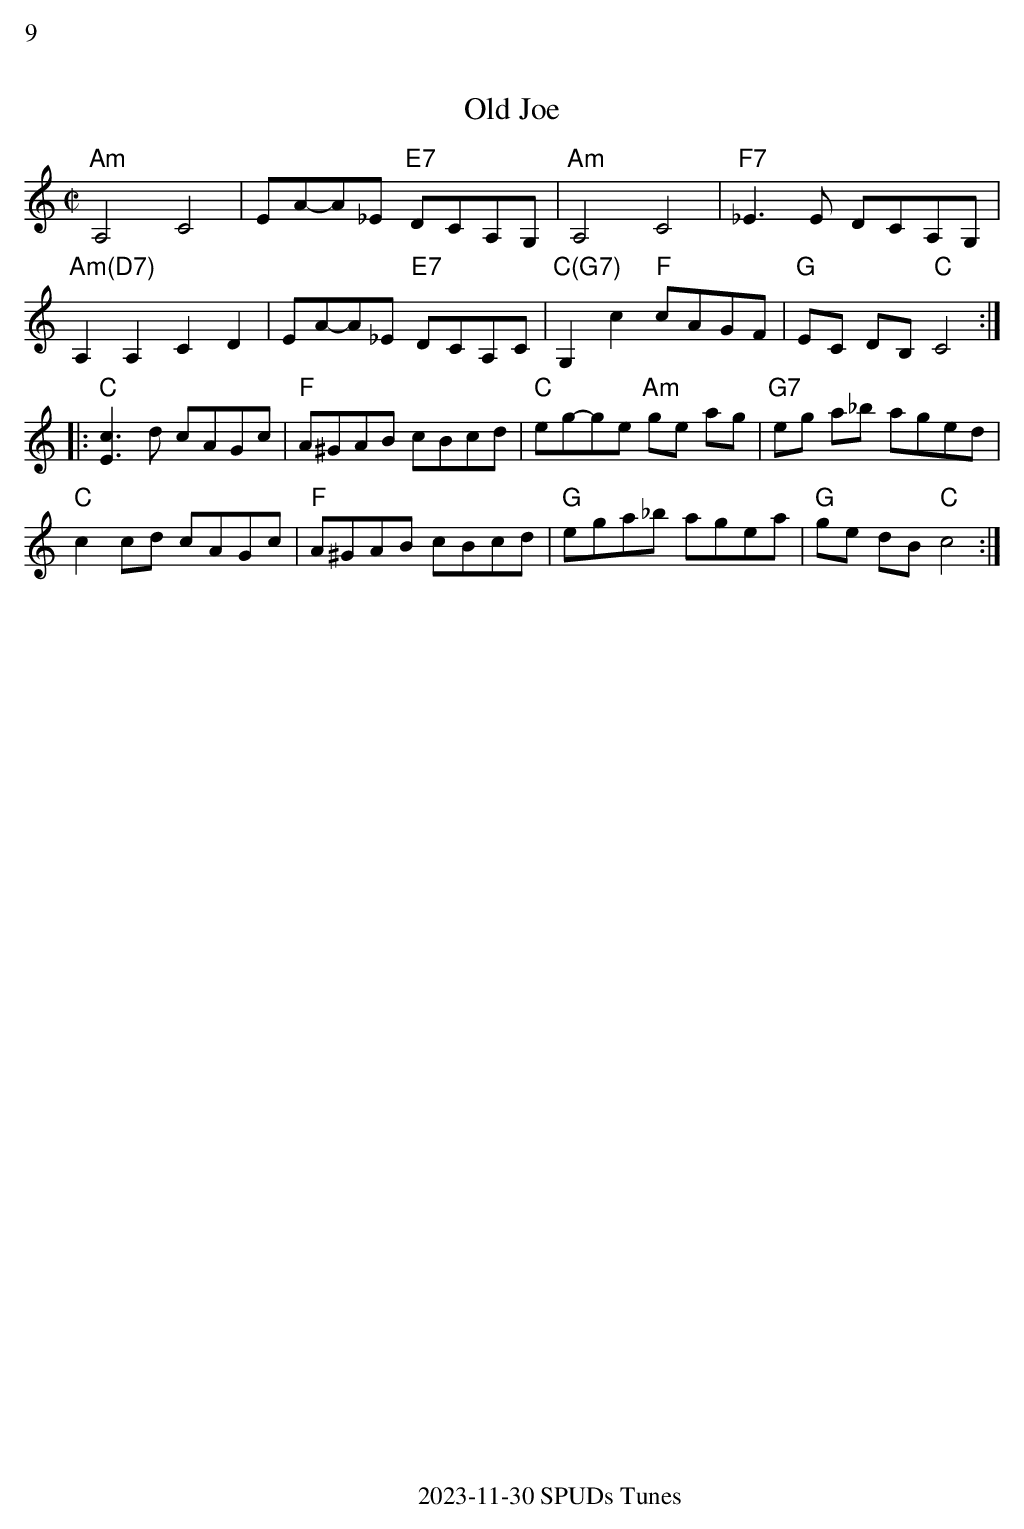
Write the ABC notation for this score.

X:1
%%text 9
T:Old Joe
M:C|
L:1/8
K:C
"Am" A,4 C4 | EA-A_E "E7"DCA,G, | "Am"A,4 C4 | "F7"_E3E DCA,G,|
"Am(D7)" A,2 A,2 C2 D2 | EA-A_E "E7" DCA,C | "C(G7)" G,2 c2 "F"cAGF | "G"EC DB, "C"C4 :|
|:"C" [c3E3] d cAGc | "F" A^GAB cBcd | "C" eg-ge "Am"ge ag | "G7"eg a_b aged |
"C" c2 cd cAGc | "F" A^GAB cBcd | "G" ega_b agea | "G" ge dB "C" c4:|
